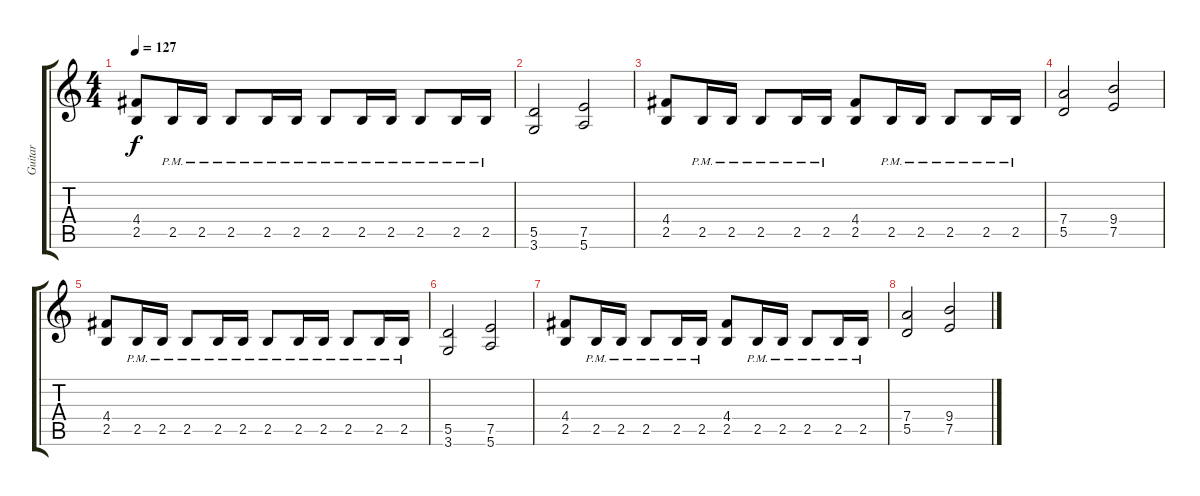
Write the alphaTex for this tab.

\track ("Guitar" "Guitar") {instrument distortionguitar}
\staff {score tabs}
\tuning (E4 B3 G3 D3 A2 E2) {hide}
\ts (4 4)
\tempo 127
\clef g2
\ks c
(4.4 2.5).8{dy f} 2.5{pm}.16 2.5{pm}.16 2.5{pm}.8 2.5{pm}.16 2.5{pm}.16 2.5{pm}.8 2.5{pm}.16 2.5{pm}.16 2.5{pm}.8 2.5{pm}.16 2.5{pm}.16 |
(5.5 3.6).2 (7.5 5.6).2 |
(4.4 2.5).8 2.5{pm}.16 2.5{pm}.16 2.5{pm}.8 2.5{pm}.16 2.5{pm}.16 (4.4 2.5).8 2.5{pm}.16 2.5{pm}.16 2.5{pm}.8 2.5{pm}.16 2.5{pm}.16 |
(7.4 5.5).2 (9.4 7.5).2 |
(4.4 2.5).8 2.5{pm}.16 2.5{pm}.16 2.5{pm}.8 2.5{pm}.16 2.5{pm}.16 2.5{pm}.8 2.5{pm}.16 2.5{pm}.16 2.5{pm}.8 2.5{pm}.16 2.5{pm}.16 |
(5.5 3.6).2 (7.5 5.6).2 |
(4.4 2.5).8 2.5{pm}.16 2.5{pm}.16 2.5{pm}.8 2.5{pm}.16 2.5{pm}.16 (4.4 2.5).8 2.5{pm}.16 2.5{pm}.16 2.5{pm}.8 2.5{pm}.16 2.5{pm}.16 |
(7.4 5.5).2 (9.4 7.5).2
